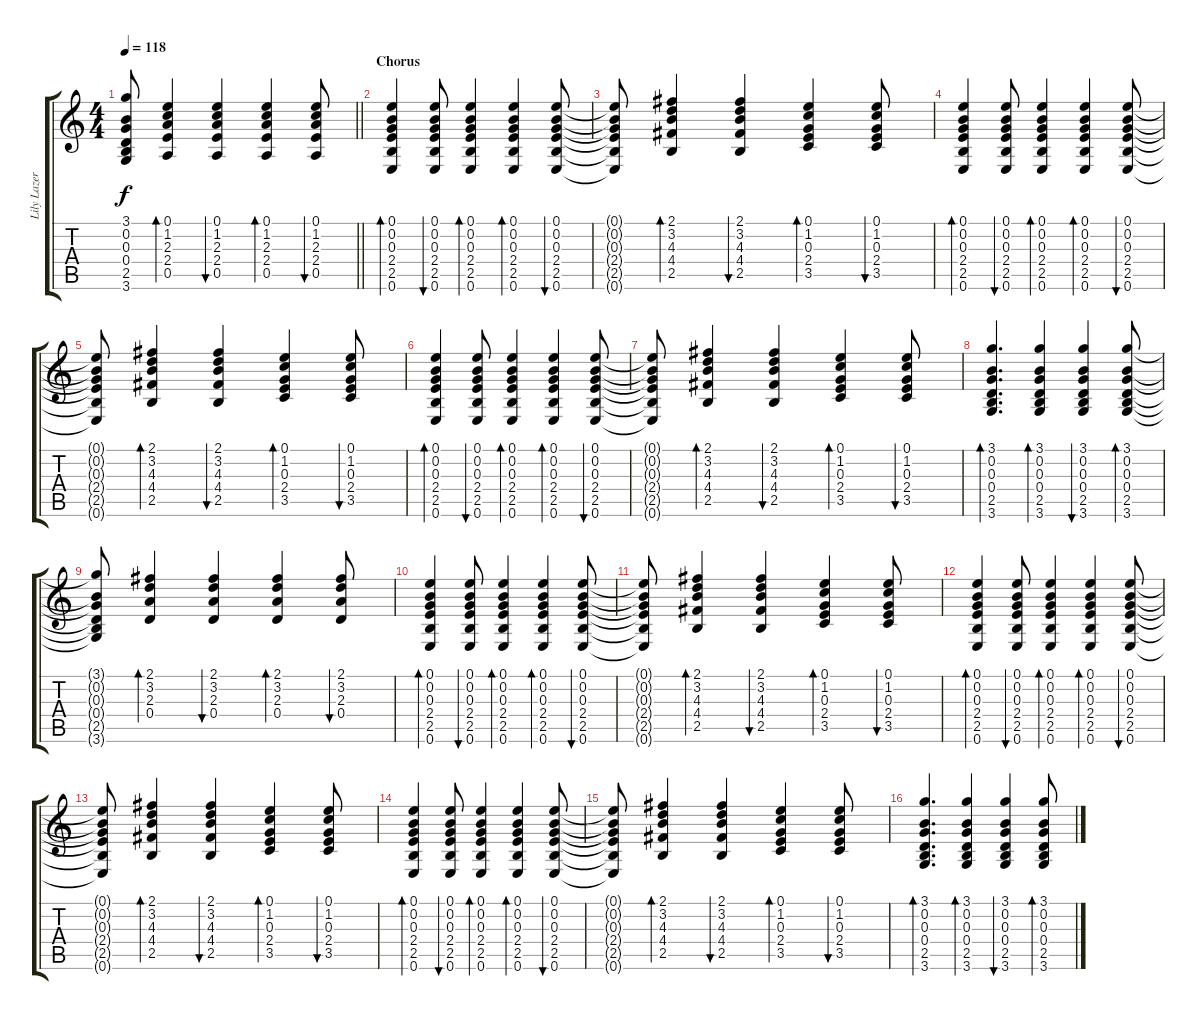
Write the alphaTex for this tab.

\track ("Lily Lazer (Guitar)" "Lily Lazer") {instrument acousticguitarsteel}
\staff {score tabs}
\tuning (E4 B3 G3 D3 A2 E2) {hide}
\ts (4 4)
\tempo 118
\clef g2
\barLineRight lightlight
\ks c
(3.1{t} 0.2{t} 0.3{t} 0.4{t} 2.5{t} 3.6{t}).8{dy f} (0.1 1.2 2.3 2.4 0.5).4{bd 30} (0.1 1.2 2.3 2.4 0.5).4{bu 30} (0.1 1.2 2.3 2.4 0.5).4{bd 30} (0.1 1.2 2.3 2.4 0.5).8{bu 30} |
\section ("" "Chorus")
(0.1 0.2 0.3 2.4 2.5 0.6).4{bd 30} (0.1 0.2 0.3 2.4 2.5 0.6).8{bu 30} (0.1 0.2 0.3 2.4 2.5 0.6).4{bd 30} (0.1 0.2 0.3 2.4 2.5 0.6).4{bd 30} (0.1 0.2 0.3 2.4 2.5 0.6).8{bu 30} |
(0.1{t} 0.2{t} 0.3{t} 2.4{t} 2.5{t} 0.6{t}).8 (2.1 3.2 4.3 4.4 2.5).4{bd 30} (2.1 3.2 4.3 4.4 2.5).4{bu 30} (0.1 1.2 0.3 2.4 3.5).4{bd 30} (0.1 1.2 0.3 2.4 3.5).8{bu 30} |
(0.1 0.2 0.3 2.4 2.5 0.6).4{bd 30} (0.1 0.2 0.3 2.4 2.5 0.6).8{bu 30} (0.1 0.2 0.3 2.4 2.5 0.6).4{bd 30} (0.1 0.2 0.3 2.4 2.5 0.6).4{bd 30} (0.1 0.2 0.3 2.4 2.5 0.6).8{bu 30} |
(0.1{t} 0.2{t} 0.3{t} 2.4{t} 2.5{t} 0.6{t}).8 (2.1 3.2 4.3 4.4 2.5).4{bd 30} (2.1 3.2 4.3 4.4 2.5).4{bu 30} (0.1 1.2 0.3 2.4 3.5).4{bd 30} (0.1 1.2 0.3 2.4 3.5).8{bu 30} |
(0.1 0.2 0.3 2.4 2.5 0.6).4{bd 30} (0.1 0.2 0.3 2.4 2.5 0.6).8{bu 30} (0.1 0.2 0.3 2.4 2.5 0.6).4{bd 30} (0.1 0.2 0.3 2.4 2.5 0.6).4{bd 30} (0.1 0.2 0.3 2.4 2.5 0.6).8{bu 30} |
(0.1{t} 0.2{t} 0.3{t} 2.4{t} 2.5{t} 0.6{t}).8 (2.1 3.2 4.3 4.4 2.5).4{bd 30} (2.1 3.2 4.3 4.4 2.5).4{bu 30} (0.1 1.2 0.3 2.4 3.5).4{bd 30} (0.1 1.2 0.3 2.4 3.5).8{bu 30} |
(3.1 0.2 0.3 0.4 2.5 3.6).4{d bd 30} (3.1 0.2 0.3 0.4 2.5 3.6).4{bd 30} (3.1 0.2 0.3 0.4 2.5 3.6).4{bu 30} (3.1 0.2 0.3 0.4 2.5 3.6).8{bd 30} |
(3.1{t} 0.2{t} 0.3{t} 0.4{t} 2.5{t} 3.6{t}).8 (2.1 3.2 2.3 0.4).4{bd 30} (2.1 3.2 2.3 0.4).4{bu 30} (2.1 3.2 2.3 0.4).4{bd 30} (2.1 3.2 2.3 0.4).8{bu 30} |
(0.1 0.2 0.3 2.4 2.5 0.6).4{bd 30} (0.1 0.2 0.3 2.4 2.5 0.6).8{bu 30} (0.1 0.2 0.3 2.4 2.5 0.6).4{bd 30} (0.1 0.2 0.3 2.4 2.5 0.6).4{bd 30} (0.1 0.2 0.3 2.4 2.5 0.6).8{bu 30} |
(0.1{t} 0.2{t} 0.3{t} 2.4{t} 2.5{t} 0.6{t}).8 (2.1 3.2 4.3 4.4 2.5).4{bd 30} (2.1 3.2 4.3 4.4 2.5).4{bu 30} (0.1 1.2 0.3 2.4 3.5).4{bd 30} (0.1 1.2 0.3 2.4 3.5).8{bu 30} |
(0.1 0.2 0.3 2.4 2.5 0.6).4{bd 30} (0.1 0.2 0.3 2.4 2.5 0.6).8{bu 30} (0.1 0.2 0.3 2.4 2.5 0.6).4{bd 30} (0.1 0.2 0.3 2.4 2.5 0.6).4{bd 30} (0.1 0.2 0.3 2.4 2.5 0.6).8{bu 30} |
(0.1{t} 0.2{t} 0.3{t} 2.4{t} 2.5{t} 0.6{t}).8 (2.1 3.2 4.3 4.4 2.5).4{bd 30} (2.1 3.2 4.3 4.4 2.5).4{bu 30} (0.1 1.2 0.3 2.4 3.5).4{bd 30} (0.1 1.2 0.3 2.4 3.5).8{bu 30} |
(0.1 0.2 0.3 2.4 2.5 0.6).4{bd 30} (0.1 0.2 0.3 2.4 2.5 0.6).8{bu 30} (0.1 0.2 0.3 2.4 2.5 0.6).4{bd 30} (0.1 0.2 0.3 2.4 2.5 0.6).4{bd 30} (0.1 0.2 0.3 2.4 2.5 0.6).8{bu 30} |
(0.1{t} 0.2{t} 0.3{t} 2.4{t} 2.5{t} 0.6{t}).8 (2.1 3.2 4.3 4.4 2.5).4{bd 30} (2.1 3.2 4.3 4.4 2.5).4{bu 30} (0.1 1.2 0.3 2.4 3.5).4{bd 30} (0.1 1.2 0.3 2.4 3.5).8{bu 30} |
(3.1 0.2 0.3 0.4 2.5 3.6).4{d bd 30} (3.1 0.2 0.3 0.4 2.5 3.6).4{bd 30} (3.1 0.2 0.3 0.4 2.5 3.6).4{bu 30} (3.1 0.2 0.3 0.4 2.5 3.6).8{bd 30}
